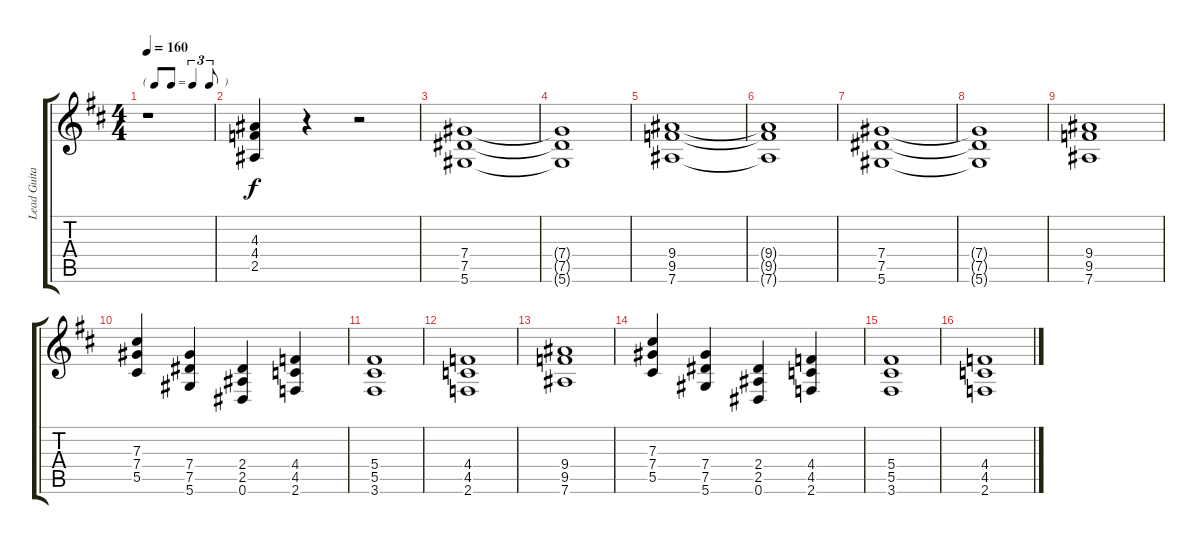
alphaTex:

\track ("Lead Guitar" "Lead Guita") {instrument distortionguitar}
\staff {score tabs}
\tuning (Eb4 Bb3 Gb3 Db3 Ab2 Eb2) {hide}
\ts (4 4)
\tf triplet8th
\tempo 160
\clef g2
\ks d
r.1{dy f} |
(4.3 4.4 2.5).4 r.4 r.2 |
(7.4 7.5 5.6).1 |
(7.4{t} 7.5{t} 5.6{t}).1 |
(9.4 9.5 7.6).1 |
(9.4{t} 9.5{t} 7.6{t}).1 |
(7.4 7.5 5.6).1 |
(7.4{t} 7.5{t} 5.6{t}).1 |
(9.4 9.5 7.6).1 |
(7.3 7.4 5.5).4 (7.4 7.5 5.6).4 (2.4 2.5 0.6).4 (4.4 4.5 2.6).4 |
(5.4 5.5 3.6).1 |
(4.4 4.5 2.6).1 |
(9.4 9.5 7.6).1 |
(7.3 7.4 5.5).4 (7.4 7.5 5.6).4 (2.4 2.5 0.6).4 (4.4 4.5 2.6).4 |
(5.4 5.5 3.6).1 |
(4.4 4.5 2.6).1
